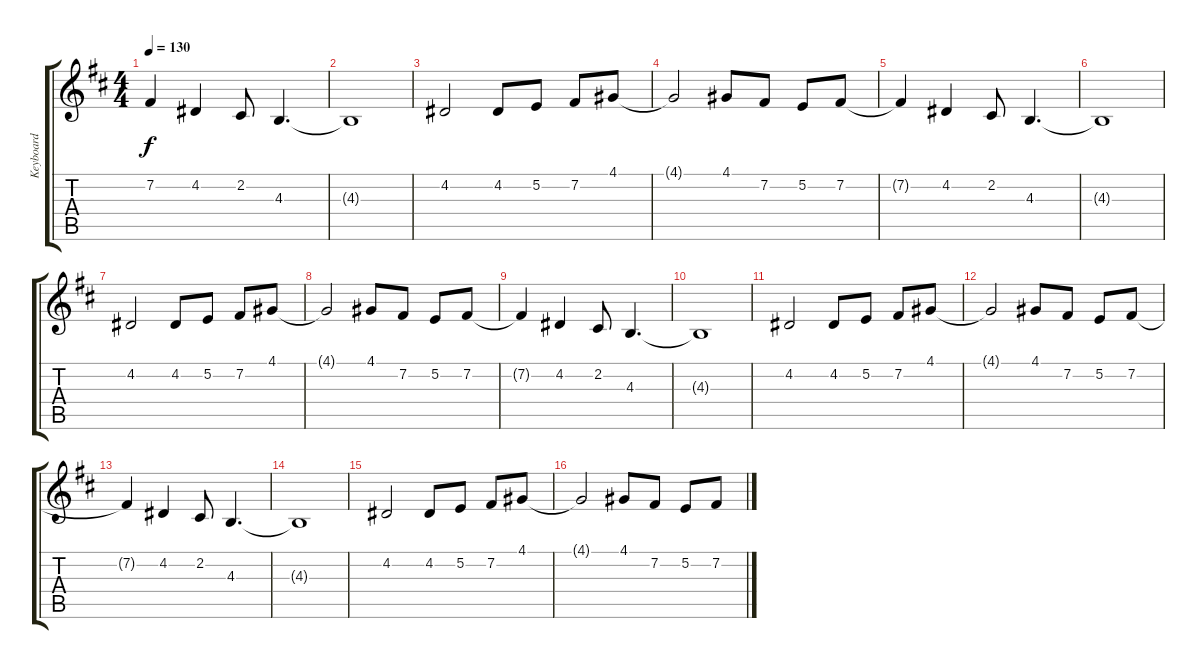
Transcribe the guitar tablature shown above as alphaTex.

\track ("Keyboard" "Keyboard") {instrument lead2sawtooth}
\staff {score tabs}
\tuning (E4 B3 G3 D3 A2 E2) {hide}
\ts (4 4)
\tempo 130
\clef g2
\ks d
7.2{t}.4{dy f} 4.2.4 2.2.8 4.3.4{d} |
4.3{t}.1 |
4.2.2 4.2.8 5.2.8 7.2.8 4.1.8 |
4.1{t}.2 4.1.8 7.2.8 5.2.8 7.2.8 |
7.2{t}.4 4.2.4 2.2.8 4.3.4{d} |
4.3{t}.1 |
4.2.2 4.2.8 5.2.8 7.2.8 4.1.8 |
4.1{t}.2 4.1.8 7.2.8 5.2.8 7.2.8 |
7.2{t}.4 4.2.4 2.2.8 4.3.4{d} |
4.3{t}.1 |
4.2.2 4.2.8 5.2.8 7.2.8 4.1.8 |
4.1{t}.2 4.1.8 7.2.8 5.2.8 7.2.8 |
7.2{t}.4 4.2.4 2.2.8 4.3.4{d} |
4.3{t}.1 |
4.2.2 4.2.8 5.2.8 7.2.8 4.1.8 |
4.1{t}.2 4.1.8 7.2.8 5.2.8 7.2.8
